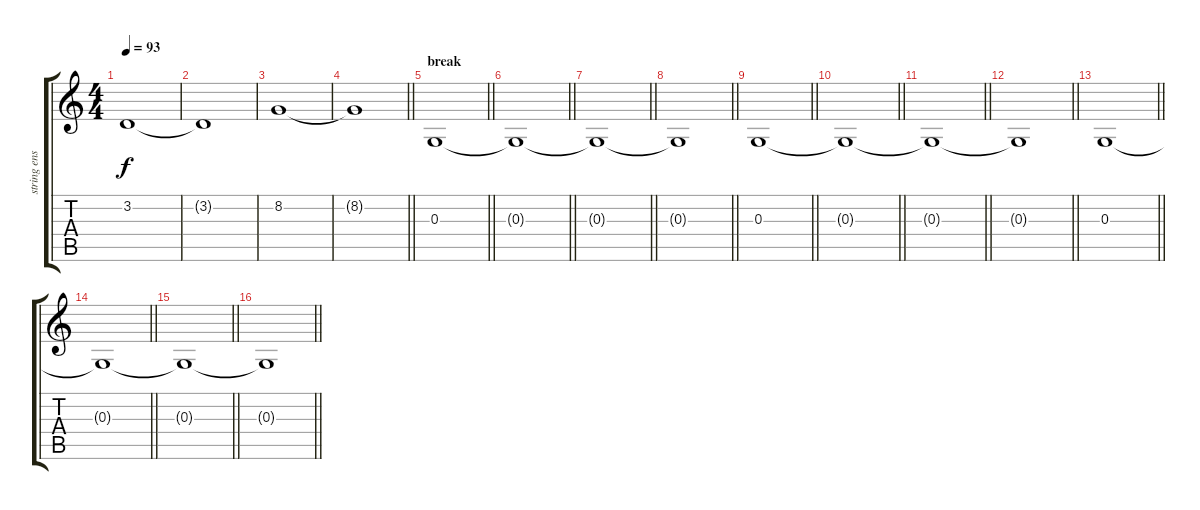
\track ("string ensemble 2" "string ens") {instrument stringensemble1}
\staff {score tabs}
\tuning (E4 B3 G3 D3 A2 E2) {hide}
\ts (4 4)
\tempo 93
\clef g2
\ks c
3.2.1{dy f} |
3.2{t}.1 |
8.2.1 |
\barLineRight lightlight
8.2{t}.1 |
\section ("" "break")
\barLineRight lightlight
0.3.1{volume 9} |
\barLineRight lightlight
0.3{t}.1 |
\barLineRight lightlight
0.3{t}.1 |
\barLineRight lightlight
0.3{t}.1 |
\barLineRight lightlight
0.3.1 |
\barLineRight lightlight
0.3{t}.1 |
\barLineRight lightlight
0.3{t}.1 |
\barLineRight lightlight
0.3{t}.1 |
\barLineRight lightlight
0.3.1 |
\barLineRight lightlight
0.3{t}.1 |
\barLineRight lightlight
0.3{t}.1 |
\barLineRight lightlight
0.3{t}.1
